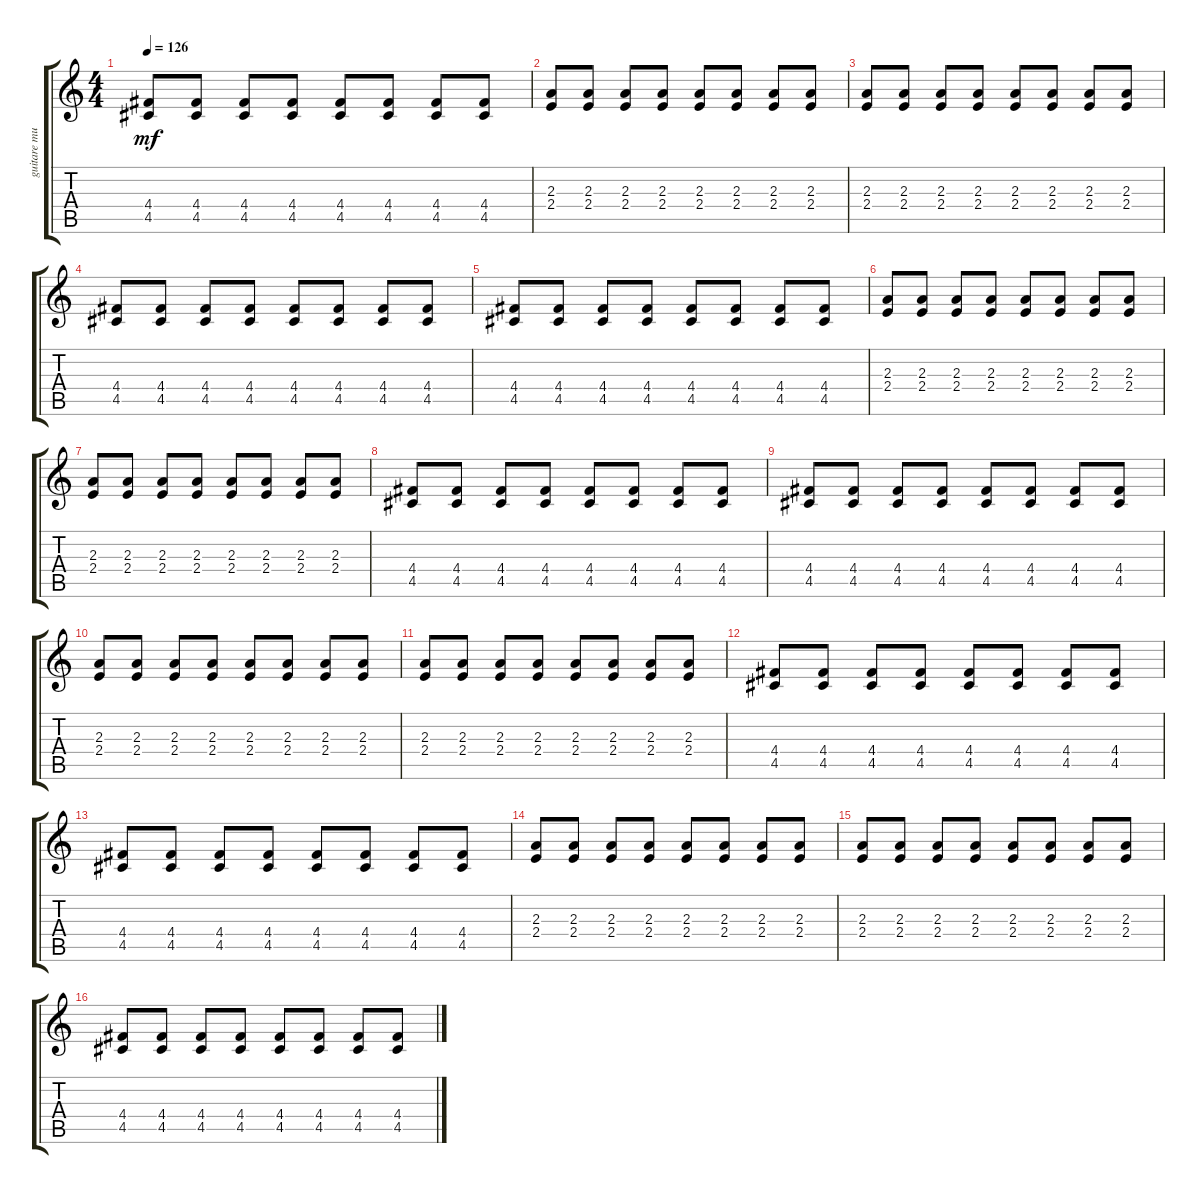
\track ("guitare muted" "guitare mu") {instrument electricguitarmuted}
\staff {score tabs}
\tuning (E4 B3 G3 D3 A2 E2) {hide}
\ts (4 4)
\tempo 126
\clef g2
\ks c
(4.4 4.5).8{dy mf} (4.4 4.5).8 (4.4 4.5).8 (4.4 4.5).8 (4.4 4.5).8 (4.4 4.5).8 (4.4 4.5).8 (4.4 4.5).8 |
(2.3 2.4).8 (2.3 2.4).8 (2.3 2.4).8 (2.3 2.4).8 (2.3 2.4).8 (2.3 2.4).8 (2.3 2.4).8 (2.3 2.4).8 |
(2.3 2.4).8 (2.3 2.4).8 (2.3 2.4).8 (2.3 2.4).8 (2.3 2.4).8 (2.3 2.4).8 (2.3 2.4).8 (2.3 2.4).8 |
(4.4 4.5).8 (4.4 4.5).8 (4.4 4.5).8 (4.4 4.5).8 (4.4 4.5).8 (4.4 4.5).8 (4.4 4.5).8 (4.4 4.5).8 |
(4.4 4.5).8 (4.4 4.5).8 (4.4 4.5).8 (4.4 4.5).8 (4.4 4.5).8 (4.4 4.5).8 (4.4 4.5).8 (4.4 4.5).8 |
(2.3 2.4).8 (2.3 2.4).8 (2.3 2.4).8 (2.3 2.4).8 (2.3 2.4).8 (2.3 2.4).8 (2.3 2.4).8 (2.3 2.4).8 |
(2.3 2.4).8 (2.3 2.4).8 (2.3 2.4).8 (2.3 2.4).8 (2.3 2.4).8 (2.3 2.4).8 (2.3 2.4).8 (2.3 2.4).8 |
(4.4 4.5).8 (4.4 4.5).8 (4.4 4.5).8 (4.4 4.5).8 (4.4 4.5).8 (4.4 4.5).8 (4.4 4.5).8 (4.4 4.5).8 |
(4.4 4.5).8 (4.4 4.5).8 (4.4 4.5).8 (4.4 4.5).8 (4.4 4.5).8 (4.4 4.5).8 (4.4 4.5).8 (4.4 4.5).8 |
(2.3 2.4).8 (2.3 2.4).8 (2.3 2.4).8 (2.3 2.4).8 (2.3 2.4).8 (2.3 2.4).8 (2.3 2.4).8 (2.3 2.4).8 |
(2.3 2.4).8 (2.3 2.4).8 (2.3 2.4).8 (2.3 2.4).8 (2.3 2.4).8 (2.3 2.4).8 (2.3 2.4).8 (2.3 2.4).8 |
(4.4 4.5).8 (4.4 4.5).8 (4.4 4.5).8 (4.4 4.5).8 (4.4 4.5).8 (4.4 4.5).8 (4.4 4.5).8 (4.4 4.5).8 |
(4.4 4.5).8 (4.4 4.5).8 (4.4 4.5).8 (4.4 4.5).8 (4.4 4.5).8 (4.4 4.5).8 (4.4 4.5).8 (4.4 4.5).8 |
(2.3 2.4).8 (2.3 2.4).8 (2.3 2.4).8 (2.3 2.4).8 (2.3 2.4).8 (2.3 2.4).8 (2.3 2.4).8 (2.3 2.4).8 |
(2.3 2.4).8 (2.3 2.4).8 (2.3 2.4).8 (2.3 2.4).8 (2.3 2.4).8 (2.3 2.4).8 (2.3 2.4).8 (2.3 2.4).8 |
(4.4 4.5).8 (4.4 4.5).8 (4.4 4.5).8 (4.4 4.5).8 (4.4 4.5).8 (4.4 4.5).8 (4.4 4.5).8 (4.4 4.5).8
